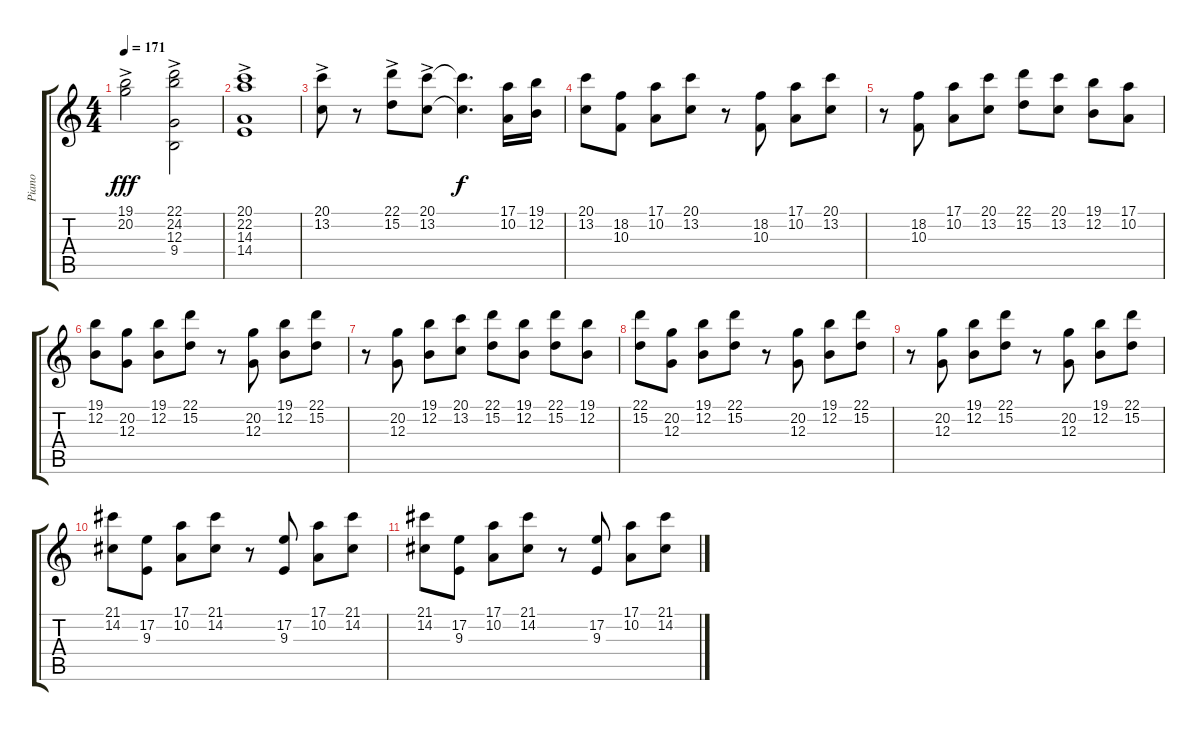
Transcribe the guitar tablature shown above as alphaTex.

\track ("Piano" "Piano") {instrument brightacousticpiano}
\staff {score tabs}
\tuning (E4 B3 G3 D3 A2 E2) {hide}
\ts (4 4)
\tempo 171
\clef g2
\ks c
(19.1 20.2{ac}).2{dy fff} (22.1 24.2{ac} 12.3{t} 9.4{t}).2 |
(20.1 22.2{ac} 14.3 14.4).1 |
(20.1 13.2{ac}).8 r.8 (22.1 15.2{ac}).8 (20.1 13.2{ac}).8 (20.1{t} 13.2{t}).4{d dy f} (17.1 10.2).16 (19.1 12.2).16 |
(20.1 13.2).8 (18.2 10.3).8 (17.1 10.2).8 (20.1 13.2).8 r.8 (18.2 10.3).8 (17.1 10.2).8 (20.1 13.2).8 |
r.8 (18.2 10.3).8 (17.1 10.2).8 (20.1 13.2).8 (22.1 15.2).8 (20.1 13.2).8 (19.1 12.2).8 (17.1 10.2).8 |
(19.1 12.2).8 (20.2 12.3).8 (19.1 12.2).8 (22.1 15.2).8 r.8 (20.2 12.3).8 (19.1 12.2).8 (22.1 15.2).8 |
r.8 (20.2 12.3).8 (19.1 12.2).8 (20.1 13.2).8 (22.1 15.2).8 (19.1 12.2).8 (22.1 15.2).8 (19.1 12.2).8 |
(22.1 15.2).8 (20.2 12.3).8 (19.1 12.2).8 (22.1 15.2).8 r.8 (20.2 12.3).8 (19.1 12.2).8 (22.1 15.2).8 |
r.8 (20.2 12.3).8 (19.1 12.2).8 (22.1 15.2).8 r.8 (20.2 12.3).8 (19.1 12.2).8 (22.1 15.2).8 |
(21.1 14.2).8 (17.2 9.3).8 (17.1 10.2).8 (21.1 14.2).8 r.8 (17.2 9.3).8 (17.1 10.2).8 (21.1 14.2).8 |
(21.1 14.2).8 (17.2 9.3).8 (17.1 10.2).8 (21.1 14.2).8 r.8 (17.2 9.3).8 (17.1 10.2).8 (21.1 14.2).8
